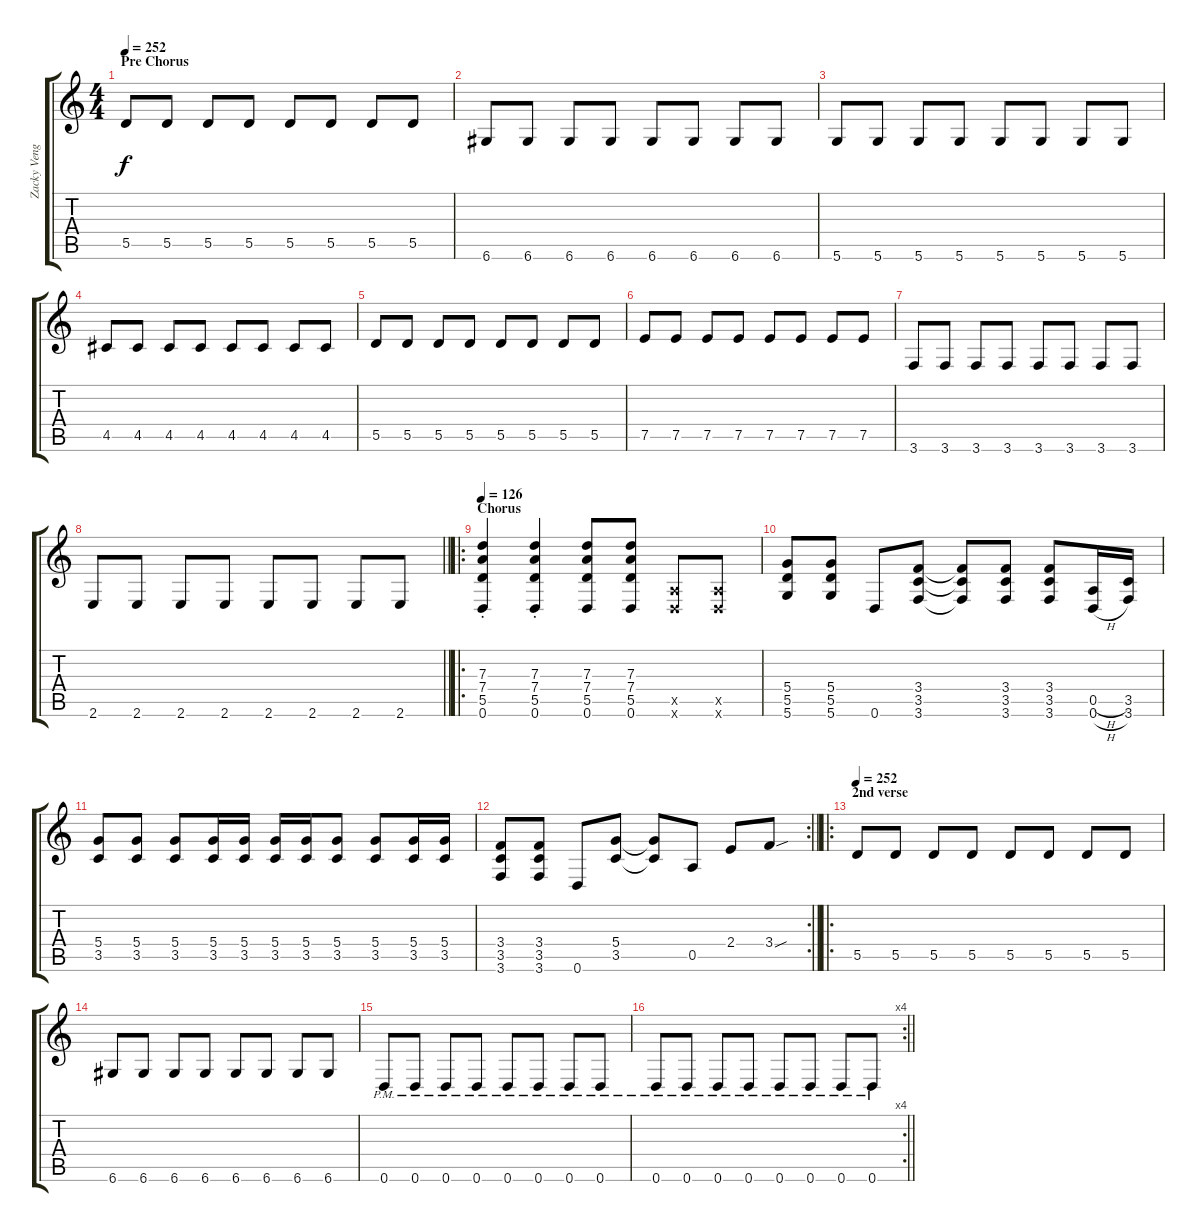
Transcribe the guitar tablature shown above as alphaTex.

\track ("Zacky Vengeance" "Zacky Veng") {instrument distortionguitar}
\staff {score tabs}
\tuning (E4 B3 G3 D3 A2 D2) {hide}
\ts (4 4)
\section ("" "Pre Chorus")
\tempo 252
\clef g2
\ks c
5.5.8{dy f} 5.5.8 5.5.8 5.5.8 5.5.8 5.5.8 5.5.8 5.5.8 |
6.6.8 6.6.8 6.6.8 6.6.8 6.6.8 6.6.8 6.6.8 6.6.8 |
5.6.8 5.6.8 5.6.8 5.6.8 5.6.8 5.6.8 5.6.8 5.6.8 |
4.5.8 4.5.8 4.5.8 4.5.8 4.5.8 4.5.8 4.5.8 4.5.8 |
5.5.8 5.5.8 5.5.8 5.5.8 5.5.8 5.5.8 5.5.8 5.5.8 |
7.5.8 7.5.8 7.5.8 7.5.8 7.5.8 7.5.8 7.5.8 7.5.8 |
3.6.8 3.6.8 3.6.8 3.6.8 3.6.8 3.6.8 3.6.8 3.6.8 |
\barLineRight lightlight
2.6.8 2.6.8 2.6.8 2.6.8 2.6.8 2.6.8 2.6.8 2.6.8 |
\ro
\section ("" "Chorus")
\tempo 126
(7.3{st} 7.4 5.5 0.6).4 (7.3{st} 7.4 5.5 0.6).4 (7.3 7.4 5.5 0.6).8 (7.3 7.4 5.5 0.6).8 (0.5{x} 0.6{x}).8 (0.5{x} 0.6{x}).8 |
(5.4 5.5 5.6).8 (5.4 5.5 5.6).8 0.6.8 (3.4 3.5 3.6).8 (3.4{t} 3.5{t} 3.6{t}).8 (3.4 3.5 3.6).8 (3.4 3.5 3.6).8 (0.5{h} 0.6{h}).16 (3.5 3.6).16 |
(5.4 3.5).8 (5.4 3.5).8 (5.4 3.5).8 (5.4 3.5).16 (5.4 3.5).16 (5.4 3.5).16 (5.4 3.5).16 (5.4 3.5).8 (5.4 3.5).8 (5.4 3.5).16 (5.4 3.5).16 |
\rc 2
\barLineRight lightlight
(3.4 3.5 3.6).8 (3.4 3.5 3.6).8 0.6.8 (5.4 3.5).8 (5.4{t} 3.5{t}).8 0.5.8 2.4.8 3.4{sou}.8 |
\ro
\section ("" "2nd verse")
\tempo 252
5.5.8 5.5.8 5.5.8 5.5.8 5.5.8 5.5.8 5.5.8 5.5.8 |
6.6.8 6.6.8 6.6.8 6.6.8 6.6.8 6.6.8 6.6.8 6.6.8 |
0.6{pm}.8 0.6{pm}.8 0.6{pm}.8 0.6{pm}.8 0.6{pm}.8 0.6{pm}.8 0.6{pm}.8 0.6{pm}.8 |
\rc 4
\barLineRight lightlight
0.6{pm}.8 0.6{pm}.8 0.6{pm}.8 0.6{pm}.8 0.6{pm}.8 0.6{pm}.8 0.6{pm}.8 0.6{pm}.8
